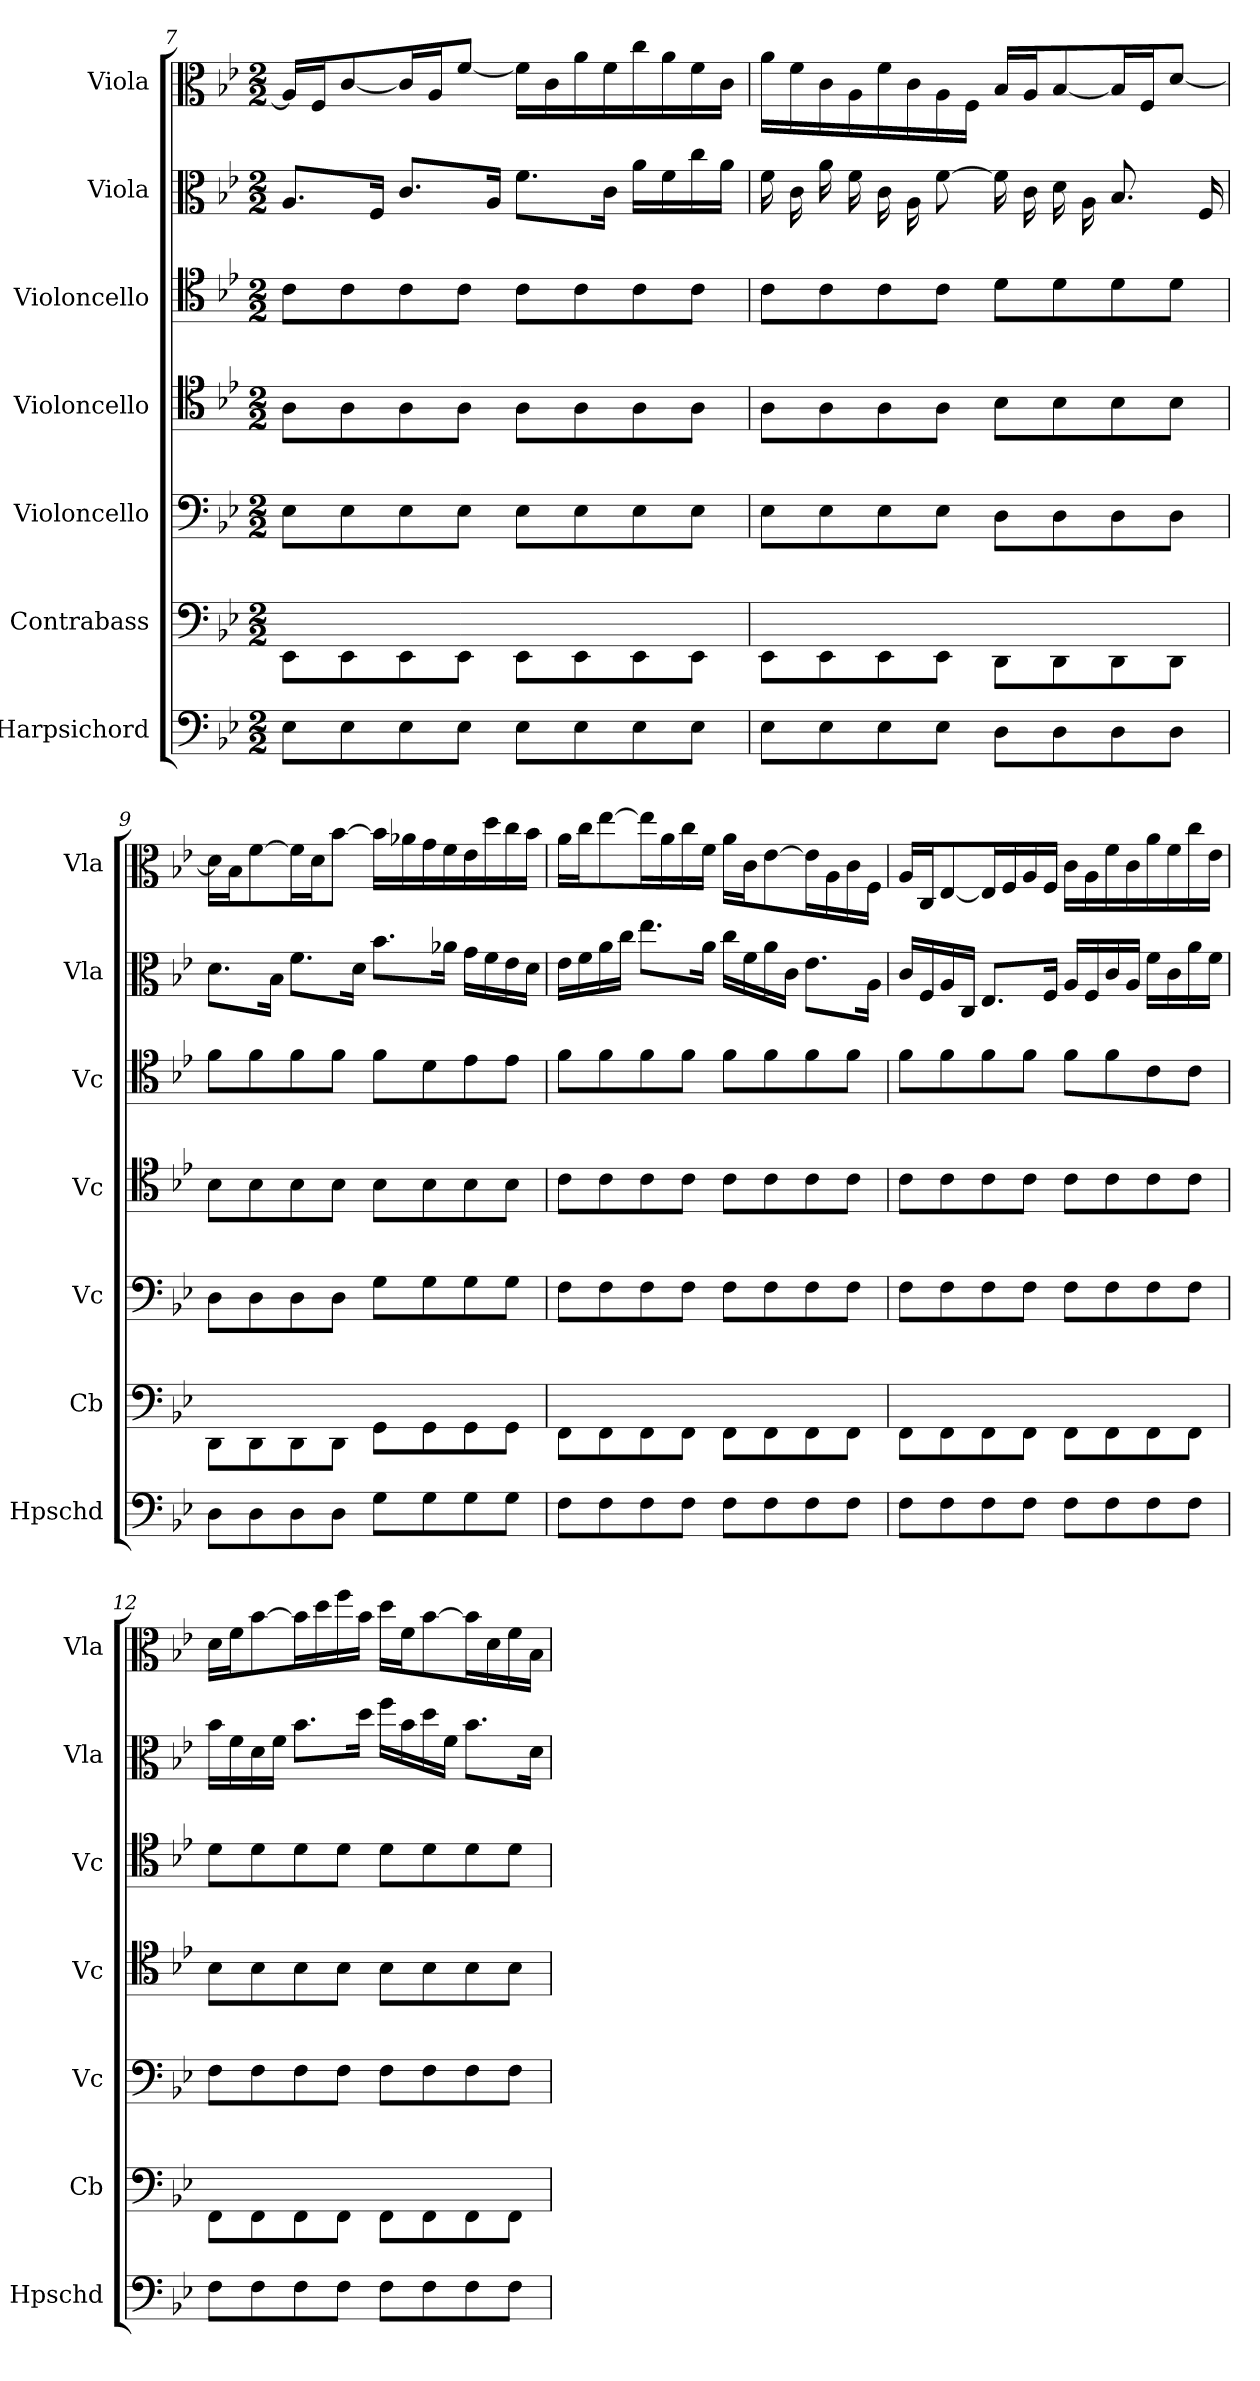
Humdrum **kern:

**kern	**kern	**kern	**kern	**kern	**kern	**kern
*part7	*part6	*part5	*part4	*part3	*part2	*part1
*staff7	*staff6	*staff5	*staff4	*staff3	*staff2	*staff1
*I"Harpsichord	*I"Contrabass	*I"Violoncello	*I"Violoncello	*I"Violoncello	*I"Viola	*I"Viola
*I'Hpschd	*I'Cb	*I'Vc	*I'Vc	*I'Vc	*I'Vla	*I'Vla
*clefF4	*clefF4	*clefF4	*clefC4	*clefC4	*clefC3	*clefC3
*	*ITrd7c12	*	*	*	*	*
*k[b-e-]	*k[b-e-]	*k[b-e-]	*k[b-e-]	*k[b-e-]	*k[b-e-]	*k[b-e-]
*B-:	*B-:	*B-:	*B-:	*B-:	*B-:	*B-:
*M2/2	*M2/2	*M2/2	*M2/2	*M2/2	*M2/2	*M2/2
=7	=7	=7	=7	=7	=7	=7
8E-\L	8EEE-\L	8E-\L	8A\L	8c\L	8.A/L	16A/LL]
.	.	.	.	.	.	16F/J
8E-\	8EEE-\	8E-\	8A\	8c\	.	[8c/
.	.	.	.	.	16F/Jk	.
8E-\	8EEE-\	8E-\	8A\	8c\	8.c/L	16c/L]
.	.	.	.	.	.	16A/J
8E-\J	8EEE-\J	8E-\J	8A\J	8c\J	.	[8f/J
.	.	.	.	.	16A/Jk	.
8E-\L	8EEE-\L	8E-\L	8A\L	8c\L	8.f\L	16f\LL]
.	.	.	.	.	.	16c\
8E-\	8EEE-\	8E-\	8A\	8c\	.	16a\
.	.	.	.	.	16c\Jk	16f\
8E-\	8EEE-\	8E-\	8A\	8c\	16a\LL	16cc\
.	.	.	.	.	16f\	16a\
8E-\J	8EEE-\J	8E-\J	8A\J	8c\J	16cc\	16f\
.	.	.	.	.	16a\JJ	16c\JJ
=8	=8	=8	=8	=8	=8	=8
8E-\L	8EEE-\L	8E-\L	8A\L	8c\L	16f\	16a\LL
.	.	.	.	.	16c\	16f\
8E-\	8EEE-\	8E-\	8A\	8c\	16a\	16c\
.	.	.	.	.	16f\	16A\
8E-\	8EEE-\	8E-\	8A\	8c\	16c\	16f\
.	.	.	.	.	16A\	16c\
8E-\J	8EEE-\J	8E-\J	8A\J	8c\J	[8f\	16A\
.	.	.	.	.	.	16F\JJ
8D\L	8DDD\L	8D\L	8B-\L	8d\L	16f\]	16B-/LL
.	.	.	.	.	16c\	16A/J
8D\	8DDD\	8D\	8B-\	8d\	16d\	[8B-/
.	.	.	.	.	16A\	.
8D\	8DDD\	8D\	8B-\	8d\	8.B-/	16B-/L]
.	.	.	.	.	.	16F/J
8D\J	8DDD\J	8D\J	8B-\J	8d\J	.	[8d/J
.	.	.	.	.	16F/	.
=9	=9	=9	=9	=9	=9	=9
8D\L	8DDD\L	8D\L	8B-\L	8f\L	8.d\L	16d\LL]
.	.	.	.	.	.	16B-\J
8D\	8DDD\	8D\	8B-\	8f\	.	[8f\
.	.	.	.	.	16B-\Jk	.
8D\	8DDD\	8D\	8B-\	8f\	8.f\L	16f\L]
.	.	.	.	.	.	16d\J
8D\J	8DDD\J	8D\J	8B-\J	8f\J	.	[8b-\J
.	.	.	.	.	16d\Jk	.
8G\L	8GGG\L	8G\L	8B-\L	8f\L	8.b-\L	16b-\LL]
.	.	.	.	.	.	16a-X\
8G\	8GGG\	8G\	8B-\	8d\	.	16g\
.	.	.	.	.	16a-X\Jk	16f\
8G\	8GGG\	8G\	8B-\	8e-\	16g\LL	16e-\
.	.	.	.	.	16f\	16dd\
8G\J	8GGG\J	8G\J	8B-\J	8e-\J	16e-\	16cc\
.	.	.	.	.	16d\JJ	16b-\JJ
=10	=10	=10	=10	=10	=10	=10
8F\L	8FFF\L	8F\L	8c\L	8f\L	16e-\LL	16a\LL
.	.	.	.	.	16f\	16cc\J
8F\	8FFF\	8F\	8c\	8f\	16a\	[8ee-\
.	.	.	.	.	16cc\JJ	.
8F\	8FFF\	8F\	8c\	8f\	8.ee-\L	16ee-\L]
.	.	.	.	.	.	16a\
8F\J	8FFF\J	8F\J	8c\J	8f\J	.	16cc\
.	.	.	.	.	16a\Jk	16f\JJ
8F\L	8FFF\L	8F\L	8c\L	8f\L	16cc\LL	16a\LL
.	.	.	.	.	16f\	16c\J
8F\	8FFF\	8F\	8c\	8f\	16a\	[8e-\
.	.	.	.	.	16c\JJ	.
8F\	8FFF\	8F\	8c\	8f\	8.e-\L	16e-\L]
.	.	.	.	.	.	16A\
8F\J	8FFF\J	8F\J	8c\J	8f\J	.	16c\
.	.	.	.	.	16A\Jk	16F\JJ
=11	=11	=11	=11	=11	=11	=11
8F\L	8FFF\L	8F\L	8c\L	8f\L	16c/LL	16A/LL
.	.	.	.	.	16F/	16C/J
8F\	8FFF\	8F\	8c\	8f\	16A/	[8E-/
.	.	.	.	.	16C/JJ	.
8F\	8FFF\	8F\	8c\	8f\	8.E-/L	16E-/L]
.	.	.	.	.	.	16F/
8F\J	8FFF\J	8F\J	8c\J	8f\J	.	16A/
.	.	.	.	.	16F/Jk	16F/JJ
8F\L	8FFF\L	8F\L	8c\L	8f\L	16A/LL	16c\LL
.	.	.	.	.	16F/	16A\
8F\	8FFF\	8F\	8c\	8f\	16c/	16f\
.	.	.	.	.	16A/JJ	16c\
8F\	8FFF\	8F\	8c\	8c\	16f\LL	16a\
.	.	.	.	.	16c\	16f\
8F\J	8FFF\J	8F\J	8c\J	8c\J	16a\	16cc\
.	.	.	.	.	16f\JJ	16e-\JJ
=12	=12	=12	=12	=12	=12	=12
8F\L	8FFF\L	8F\L	8B-\L	8d\L	16b-\LL	16d\LL
.	.	.	.	.	16f\	16f\J
8F\	8FFF\	8F\	8B-\	8d\	16d\	[8b-\
.	.	.	.	.	16f\JJ	.
8F\	8FFF\	8F\	8B-\	8d\	8.b-\L	16b-\L]
.	.	.	.	.	.	16dd\
8F\J	8FFF\J	8F\J	8B-\J	8d\J	.	16ff\
.	.	.	.	.	16dd\Jk	16b-\JJ
8F\L	8FFF\L	8F\L	8B-\L	8d\L	16ff\LL	16dd\LL
.	.	.	.	.	16b-\	16f\J
8F\	8FFF\	8F\	8B-\	8d\	16dd\	[8b-\
.	.	.	.	.	16f\JJ	.
8F\	8FFF\	8F\	8B-\	8d\	8.b-\L	16b-\L]
.	.	.	.	.	.	16d\
8F\J	8FFF\J	8F\J	8B-\J	8d\J	.	16f\
.	.	.	.	.	16d\Jk	16B-\JJ
=	=	=	=	=	=	=
*-	*-	*-	*-	*-	*-	*-
